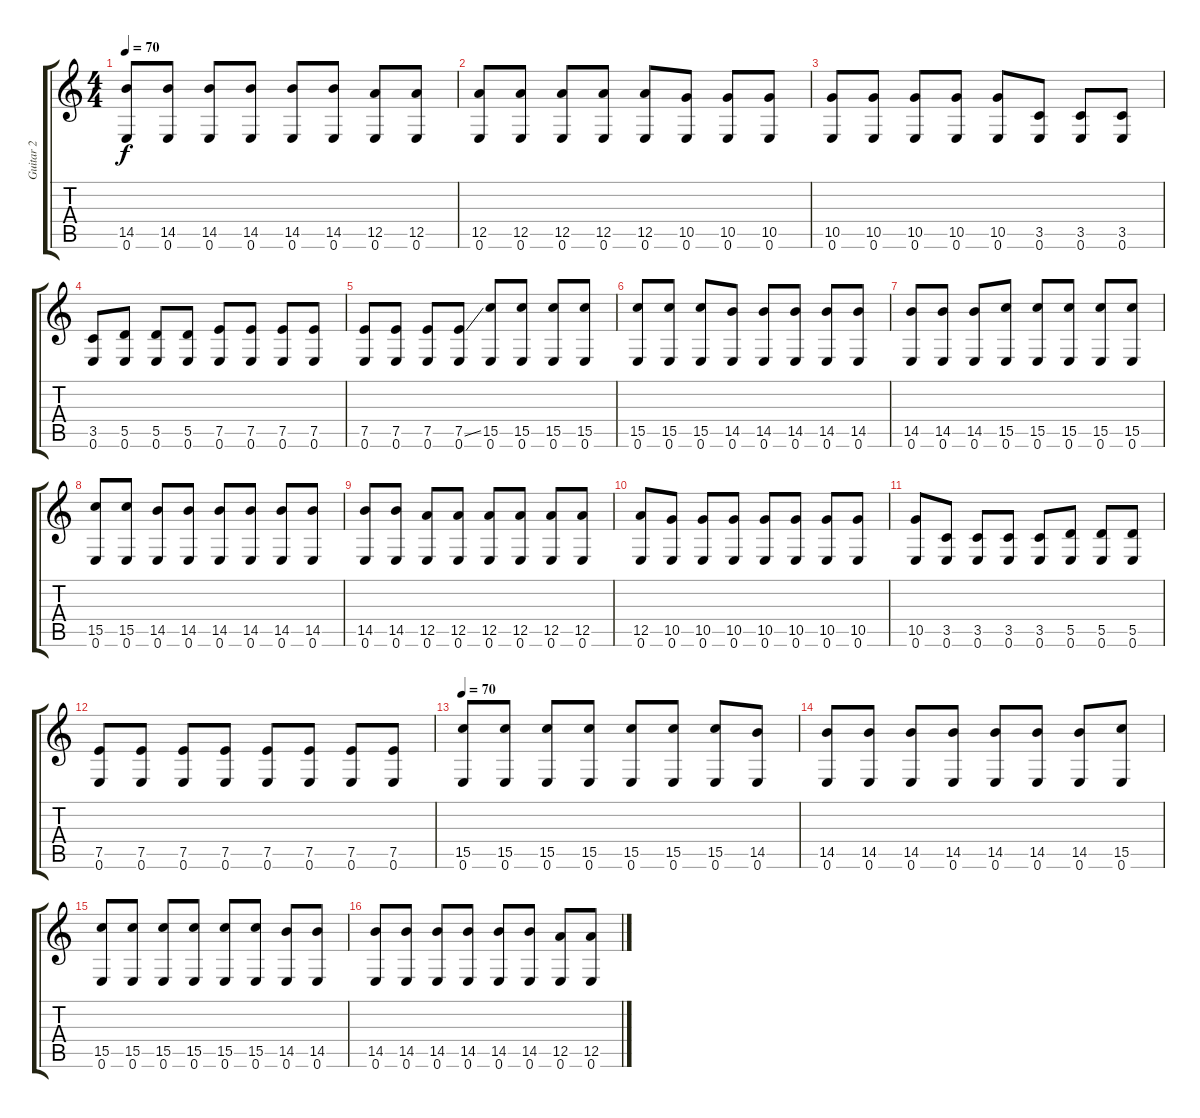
\track ("Guitar 2" "Guitar 2") {instrument electricguitarclean}
\staff {score tabs}
\tuning (E4 B3 G3 D3 A2 E2) {hide}
\ts (4 4)
\tempo 70
\clef g2
\ks c
(14.5 0.6).8{dy f} (14.5 0.6).8 (14.5 0.6).8 (14.5 0.6).8 (14.5 0.6).8 (14.5 0.6).8 (12.5 0.6).8 (12.5 0.6).8 |
(12.5 0.6).8 (12.5 0.6).8 (12.5 0.6).8 (12.5 0.6).8 (12.5 0.6).8 (10.5 0.6).8 (10.5 0.6).8 (10.5 0.6).8 |
(10.5 0.6).8 (10.5 0.6).8 (10.5 0.6).8 (10.5 0.6).8 (10.5 0.6).8 (3.5 0.6).8 (3.5 0.6).8 (3.5 0.6).8 |
(3.5 0.6).8 (5.5 0.6).8 (5.5 0.6).8 (5.5 0.6).8 (7.5 0.6).8 (7.5 0.6).8 (7.5 0.6).8 (7.5 0.6).8 |
(7.5 0.6).8 (7.5 0.6).8 (7.5 0.6).8 (7.5{ss} 0.6).8 (15.5 0.6).8 (15.5 0.6).8 (15.5 0.6).8 (15.5 0.6).8 |
(15.5 0.6).8 (15.5 0.6).8 (15.5 0.6).8 (14.5 0.6).8 (14.5 0.6).8 (14.5 0.6).8 (14.5 0.6).8 (14.5 0.6).8 |
(14.5 0.6).8 (14.5 0.6).8 (14.5 0.6).8 (15.5 0.6).8 (15.5 0.6).8 (15.5 0.6).8 (15.5 0.6).8 (15.5 0.6).8 |
(15.5 0.6).8 (15.5 0.6).8 (14.5 0.6).8 (14.5 0.6).8 (14.5 0.6).8 (14.5 0.6).8 (14.5 0.6).8 (14.5 0.6).8 |
(14.5 0.6).8 (14.5 0.6).8 (12.5 0.6).8 (12.5 0.6).8 (12.5 0.6).8 (12.5 0.6).8 (12.5 0.6).8 (12.5 0.6).8 |
(12.5 0.6).8 (10.5 0.6).8 (10.5 0.6).8 (10.5 0.6).8 (10.5 0.6).8 (10.5 0.6).8 (10.5 0.6).8 (10.5 0.6).8 |
(10.5 0.6).8 (3.5 0.6).8 (3.5 0.6).8 (3.5 0.6).8 (3.5 0.6).8 (5.5 0.6).8 (5.5 0.6).8 (5.5 0.6).8 |
(7.5 0.6).8 (7.5 0.6).8 (7.5 0.6).8 (7.5 0.6).8 (7.5 0.6).8 (7.5 0.6).8 (7.5 0.6).8 (7.5 0.6).8 |
\tempo 70
(15.5 0.6).8{instrument electricguitarclean} (15.5 0.6).8 (15.5 0.6).8 (15.5 0.6).8 (15.5 0.6).8 (15.5 0.6).8 (15.5 0.6).8 (14.5 0.6).8 |
(14.5 0.6).8 (14.5 0.6).8 (14.5 0.6).8 (14.5 0.6).8 (14.5 0.6).8 (14.5 0.6).8 (14.5 0.6).8 (15.5 0.6).8 |
(15.5 0.6).8 (15.5 0.6).8 (15.5 0.6).8 (15.5 0.6).8 (15.5 0.6).8 (15.5 0.6).8 (14.5 0.6).8 (14.5 0.6).8 |
(14.5 0.6).8 (14.5 0.6).8 (14.5 0.6).8 (14.5 0.6).8 (14.5 0.6).8 (14.5 0.6).8 (12.5 0.6).8 (12.5 0.6).8
